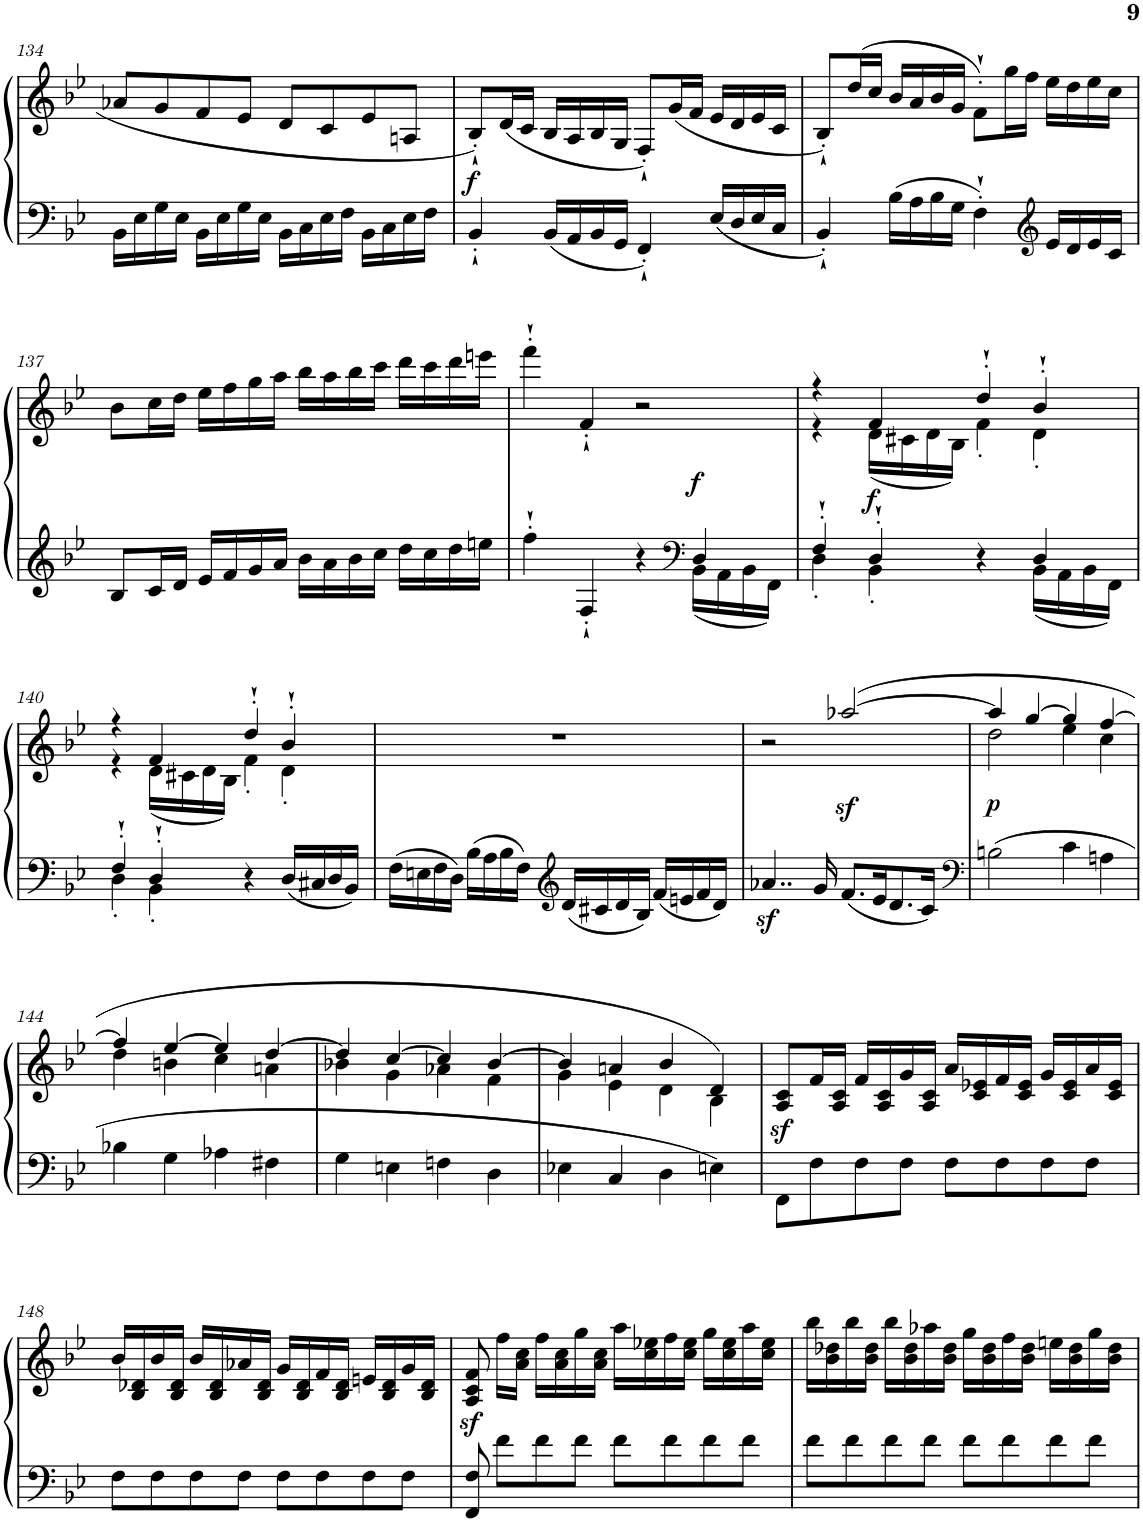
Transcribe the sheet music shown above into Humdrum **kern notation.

**kern	**kern	**dynam
*part1	*part1	*part1
*staff2	*staff1	*staff1/2
*I"Piano	*	*
*I'Pno	*	*
!!LO:PB:g=z
*clefF4	*clefG2	*
*k[b-e-]	*k[b-e-]	*
*B-:	*B-:	*
*M4/4	*M4/4	*
*met(c)	*met(c)	*
=134	=134	=134
16BB-\LL	8a-X/L	.
16E-\	.	.
16G\	8g/	.
16E-\JJ	.	.
16BB-\LL	8f/	.
16E-\	.	.
16G\	8e-/J	.
16E-\JJ	.	.
16BB-\LL	8d/L	.
16C\	.	.
16E-\	8c/	.
16F\JJ	.	.
16BB-\LL	8e-/	.
16C\	.	.
16E-\	8An/J	.
16F\JJ	.	.
=135	=135	=135
!	!	!LO:DY:b
4BB-'`/	8B-'`/L	f
.	(16d/L	.
.	16c/JJ	.
16BB-/LL	16B-/LL	.
16AA/	16A/	.
16BB-/	16B-/	.
16GG/JJ	16G/JJ	.
4FF'`/	8F'`/L)	.
.	(16g/L	.
.	16f/JJ	.
16E-/LL	16e-/LL	.
16D/	16d/	.
16E-/	16e-/	.
16C/JJ	16c/JJ	.
=136	=136	=136
4BB-'`/	8B-'`/L)	.
.	(16dd/L	.
.	16cc/JJ	.
16B-\LL	16b-/LL	.
16A\	16a/	.
16B-\	16b-/	.
16G\JJ	16g/JJ	.
4F'`\	8f'`\L)	.
.	16gg\L	.
.	16ff\JJ	.
*clefG2	*	*
16e-/LL	16ee-\LL	.
16d/	16dd\	.
16e-/	16ee-\	.
16c/JJ	16cc\JJ	.
!!LO:LB:g=z
=137	=137	=137
8B-/L	8b-\L	.
16c/L	16cc\L	.
16d/JJ	16dd\JJ	.
16e-/LL	16ee-\LL	.
16f/	16ff\	.
16g/	16gg\	.
16a/JJ	16aa\JJ	.
16b-\LL	16bb-\LL	.
16a\	16aa\	.
16b-\	16bb-\	.
16cc\JJ	16ccc\JJ	.
16dd\LL	16ddd\LL	.
16cc\	16ccc\	.
16dd\	16ddd\	.
16een\JJ	16eeen\JJ	.
=138	=138	=138
*^	*	*
4ff'`\	2.ryy	4fff'`\	.
4F'`/	.	4f'`/	.
4r	.	2r	.
*clefF4	*	*	*
!	!	!	!LO:DY:a=2
4D/	16BB-\LL	.	f
.	16AA\	.	.
.	16BB-\	.	.
.	16FF\JJ	.	.
=139	=139	=139	=139
*	*^	*^	*
4F'`/	4D'\	2.ryy	4r	4r	.
!	!	!	!	!	!LO:DY:b
4D'`/	4BB-'\	.	4f/	(16d\LL	f
.	.	.	.	16c#X\	.
.	.	.	.	16d\	.
.	.	.	.	16B-\JJ)	.
4r	2ryy	.	4dd'`/	4f'\	.
4D/	.	16BB-\LL	4b-'`/	4d'\	.
.	.	16AA\	.	.	.
.	.	16BB-\	.	.	.
.	.	16FF\JJ	.	.	.
*	*v	*v	*	*	*
!!LO:LB:g=z	!!
=140	=140	=140	=140	=140
4F'`/	4D'\	4r	4r	.
4D'`/	4BB-'\	4f/	(16d\LL	.
.	.	.	16c#X\	.
.	.	.	16d\	.
.	.	.	16B-\JJ)	.
4r	2ryy	4dd'`/	4f'\	.
16D/LL	.	4b-'`/	4d'\	.
16C#X/	.	.	.	.
16D/	.	.	.	.
16BB-/JJ	.	.	.	.
*v	*v	*	*	*
*	*v	*v	*
=141	=141	=141
16F\LL	1r	.
16En\	.	.
16F\	.	.
16D\JJ	.	.
16B-\LL	.	.
16A\	.	.
16B-\	.	.
16F\JJ	.	.
*clefG2	*	*
16d/LL	.	.
16c#X/	.	.
16d/	.	.
16B-/JJ	.	.
16f/LL	.	.
16en/	.	.
16f/	.	.
16d/JJ	.	.
=142	=142	=142
4..a-Xz</	2r	.
16g/	.	.
8.f/L	([2aa-Xz</	.
16e-/K	.	.
8.d/	.	.
16c/Jk	.	.
=143	=143	=143
*clefF4	*	*
*	*^	*
!	!	!	!LO:DY:b
2Bn\	4aa-/]	2dd\	p
.	[4gg/	.	.
4c\	4gg/]	4ee-\	.
4An\	[4ff/	4cc\	.
!!LO:LB:g=z	!!
=144	=144	=144	=144
4B-X\	4ff/]	4dd\	.
4G\	[4ee-/	4bn\	.
4A-X\	4ee-/]	4cc\	.
4F#X\	[4dd/	4an\	.
=145	=145	=145	=145
4G\	4dd/]	4b-X\	.
4En\	[4cc/	4g\	.
4Fn\	4cc/]	4a-X\	.
4D\	[4b-/	4f\	.
=146	=146	=146	=146
4E-X\	4b-/]	4g\	.
4C/	4an/	4e-\	.
4D\	4b-/	4d\	.
4En\	4d/)	4B-\	.
*	*v	*v	*
=147	=147	=147
8FFz>\L	8A/ 8c/L	.
8F\	16f/L	.
.	16A/ 16c/JJ	.
8F\	16f/LL	.
.	16A/ 16c/	.
8F\J	16g/	.
.	16A/ 16c/JJ	.
8F\L	16a/LL	.
.	16c/ 16e-X/	.
8F\	16f/	.
.	16c/ 16e-/JJ	.
8F\	16g/LL	.
.	16c/ 16e-/	.
8F\J	16a/	.
.	16c/ 16e-/JJ	.
!!LO:LB:g=z
=148	=148	=148
8F\L	16b-/LL	.
.	16B-/ 16d-X/	.
8F\	16b-/	.
.	16B-/ 16d-/JJ	.
8F\	16b-/LL	.
.	16B-/ 16d-/	.
8F\J	16a-X/	.
.	16B-/ 16d-/JJ	.
8F\L	16g/LL	.
.	16B-/ 16d-/	.
8F\	16f/	.
.	16B-/ 16d-/JJ	.
8F\	16en/LL	.
.	16B-/ 16d-/	.
8F\J	16g/	.
.	16B-/ 16d-/JJ	.
=149	=149	=149
8FF/ 8F/	8A/z< 8c/z< 8f/z<	.
8f\L	16ff\LL	.
.	16a\ 16cc\JJ	.
8f\	16ff\LL	.
.	16a\ 16cc\	.
8f\J	16gg\	.
.	16a\ 16cc\JJ	.
8f\L	16aa\LL	.
.	16cc\ 16ee-X\	.
8f\	16ff\	.
.	16cc\ 16ee-\JJ	.
8f\	16gg\LL	.
.	16cc\ 16ee-\	.
8f\J	16aa\	.
.	16cc\ 16ee-\JJ	.
=150	=150	=150
8f\L	16bb-\LL	.
.	16b-\ 16dd-X\	.
8f\	16bb-\	.
.	16b-\ 16dd-\JJ	.
8f\	16bb-\LL	.
.	16b-\ 16dd-\	.
8f\J	16aa-X\	.
.	16b-\ 16dd-\JJ	.
8f\L	16gg\LL	.
.	16b-\ 16dd-\	.
8f\	16ff\	.
.	16b-\ 16dd-\JJ	.
8f\	16een\LL	.
.	16b-\ 16dd-\	.
8f\J	16gg\	.
.	16b-\ 16dd-\JJ	.
=	=	=
*-	*-	*-
